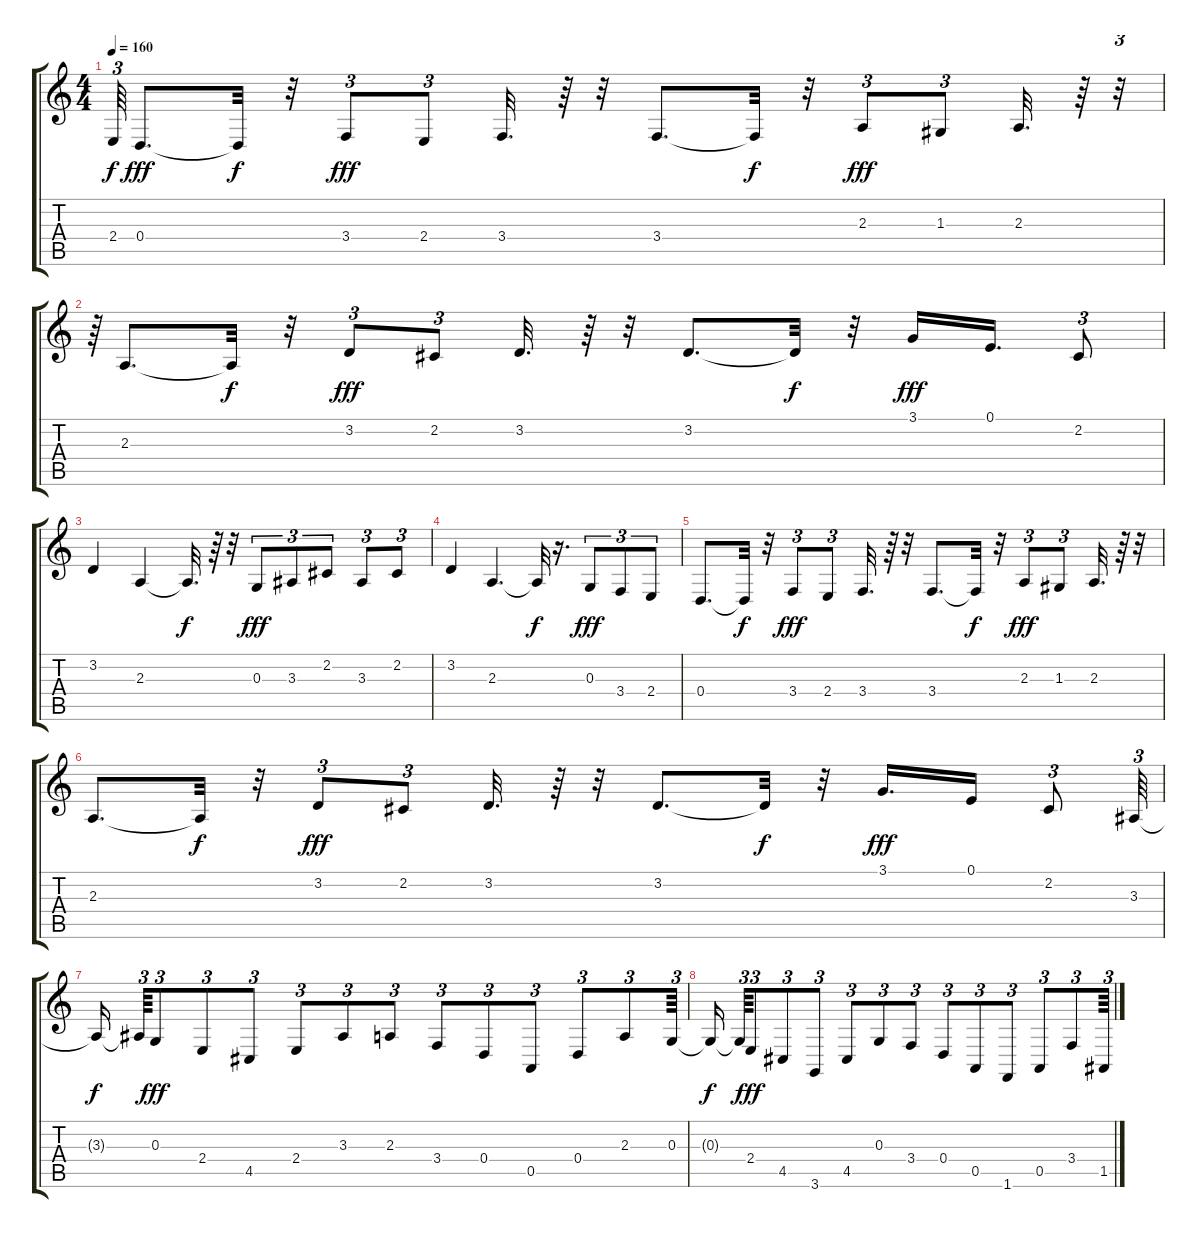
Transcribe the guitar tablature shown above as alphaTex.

\track "" {instrument cello}
\staff {score tabs}
\tuning (E4 B3 G3 D3 A2 E2) {hide}
\ts (4 4)
\tempo 160
\clef g2
\ks c
2.4{t}.64{tu (3 2) dy f} 0.4.8{d dy fff} 0.4{t}.32{dy f} r.32 3.4.8{tu (3 2) dy fff} 2.4.8{tu (3 2)} 3.4.32{d} r.64 r.32 3.4.8{d} 3.4{t}.32{dy f} r.32 2.3.8{tu (3 2) dy fff} 1.3.8{tu (3 2)} 2.3.32{d} r.64 r.32{tu (3 2)} |
r.64{tu (3 2)} 2.3.8{d} 2.3{t}.32{dy f} r.32 3.2.8{tu (3 2) dy fff} 2.2.8{tu (3 2)} 3.2.32{d} r.64 r.32 3.2.8{d} 3.2{t}.32{dy f} r.32 3.1.16{dy fff} 0.1.16{d} 2.2.8{tu (3 2)} |
3.2.4 2.3.4 2.3{t}.32{d dy f} r.64 r.32 0.3.8{tu (3 2) dy fff} 3.3.8{tu (3 2)} 2.2.8{tu (3 2)} 3.3.8{tu (3 2)} 2.2.8{tu (3 2)} |
3.2.4 2.3.4{d} 2.3{t}.32{dy f} r.16{d} 0.3.8{tu (3 2) dy fff} 3.4.8{tu (3 2)} 2.4.8{tu (3 2)} |
0.4.8{d} 0.4{t}.32{dy f} r.32 3.4.8{tu (3 2) dy fff} 2.4.8{tu (3 2)} 3.4.32{d} r.64 r.32 3.4.8{d} 3.4{t}.32{dy f} r.32 2.3.8{tu (3 2) dy fff} 1.3.8{tu (3 2)} 2.3.32{d} r.64 r.32 |
2.3.8{d} 2.3{t}.32{dy f} r.32 3.2.8{tu (3 2) dy fff} 2.2.8{tu (3 2)} 3.2.32{d} r.64 r.32 3.2.8{d} 3.2{t}.32{dy f} r.32 3.1.16{d dy fff} 0.1.16 2.2.8{tu (3 2)} 3.3.64{tu (3 2)} |
3.3{t}.16{dy f beam splitsecondary} 3.3{t}.64{tu (3 2)} 0.3.8{tu (3 2) dy fff} 2.4.8{tu (3 2)} 4.5.8{tu (3 2)} 2.4.8{tu (3 2)} 3.3.8{tu (3 2)} 2.3.8{tu (3 2)} 3.4.8{tu (3 2)} 0.4.8{tu (3 2)} 0.5.8{tu (3 2)} 0.4.8{tu (3 2)} 2.3.8{tu (3 2)} 0.3.64{tu (3 2)} |
0.3{t}.16{dy f beam splitsecondary} 0.3{t}.64{tu (3 2)} 2.4.8{tu (3 2) dy fff} 4.5.8{tu (3 2)} 3.6.8{tu (3 2)} 4.5.8{tu (3 2)} 0.3.8{tu (3 2)} 3.4.8{tu (3 2)} 0.4.8{tu (3 2)} 0.5.8{tu (3 2)} 1.6.8{tu (3 2)} 0.5.8{tu (3 2)} 3.4.8{tu (3 2)} 1.5.64{tu (3 2)}
